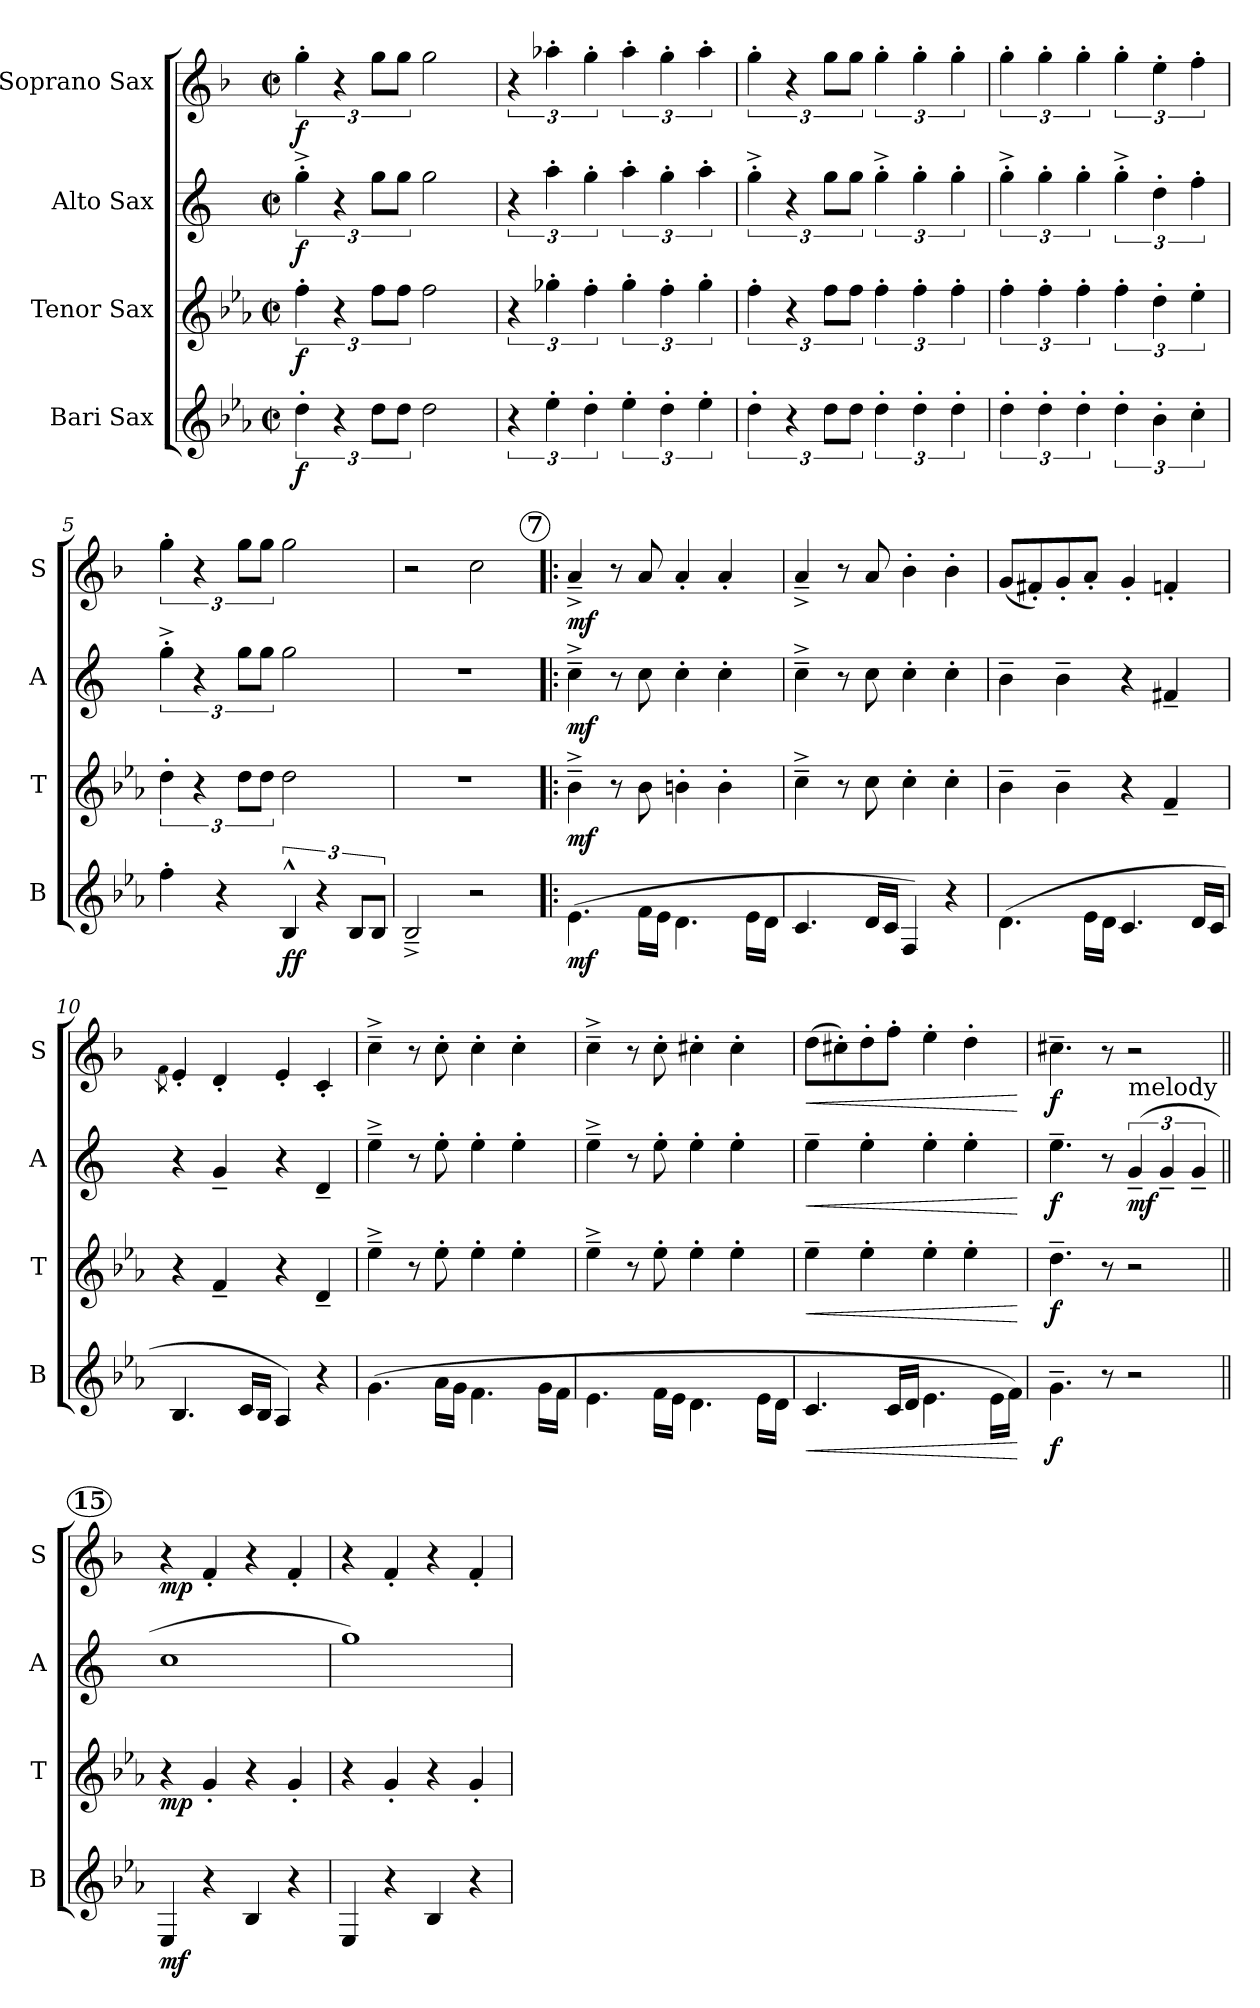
**kern	**dynam	**kern	**dynam	**kern	**dynam	**kern	**dynam
*part4	*part4	*part3	*part3	*part2	*part2	*part1	*part1
*staff4	*staff4	*staff3	*staff3	*staff2	*staff2	*staff1	*staff1
*I"Bari Sax	*	*I"Tenor Sax	*	*I"Alto Sax	*	*I"Soprano Sax	*
*I'B	*	*I'T	*	*I'A	*	*I'S	*
*clefG2	*	*clefG2	*	*clefG2	*	*clefG2	*
*ITrd12c21	*	*ITrd8c14	*	*ITrd5c9	*	*ITrd1c2	*
*k[b-e-a-]	*	*k[b-e-a-]	*	*k[b-e-a-]	*	*k[b-e-a-]	*
*E-:	*	*E-:	*	*E-:	*	*E-:	*
*M2/2	*	*M2/2	*	*M2/2	*	*M2/2	*
*met(c|)	*	*met(c|)	*	*met(c|)	*	*met(c|)	*
*MM240	*	*MM240	*	*MM240	*	*MM240	*
=1	=1	=1	=1	=1	=1	=1	=1
!	!LO:DY:b	!	!LO:DY:b	!	!LO:DY:b	!	!LO:DY:b
6d'>\	f	6f'>\	f	6b-^>'>\	f	6ff'>\	f
6r	.	6r	.	6r	.	6r	.
12d\L	.	12f\L	.	12b-\L	.	12ff\L	.
12d\J	.	12f\J	.	12b-\J	.	12ff\J	.
2d\	.	2f\	.	2b-\	.	2ff\	.
=2	=2	=2	=2	=2	=2	=2	=2
6r	.	6r	.	6r	.	6r	.
6e-'>\	.	6g-X'>\	.	6cc'>\	.	6gg-X'>\	.
6d'>\	.	6f'>\	.	6b-'>\	.	6ff'>\	.
6e-'>\	.	6g-'>\	.	6cc'>\	.	6gg-'>\	.
6d'>\	.	6f'>\	.	6b-'>\	.	6ff'>\	.
6e-'>\	.	6g-'>\	.	6cc'>\	.	6gg-'>\	.
=3	=3	=3	=3	=3	=3	=3	=3
6d'>\	.	6f'>\	.	6b-^>'>\	.	6ff'>\	.
6r	.	6r	.	6r	.	6r	.
12d\L	.	12f\L	.	12b-\L	.	12ff\L	.
12d\J	.	12f\J	.	12b-\J	.	12ff\J	.
6d'>\	.	6f'>\	.	6b-^>'>\	.	6ff'>\	.
6d'>\	.	6f'>\	.	6b-'>\	.	6ff'>\	.
6d'>\	.	6f'>\	.	6b-'>\	.	6ff'>\	.
=4	=4	=4	=4	=4	=4	=4	=4
6d'>\	.	6f'>\	.	6b-^>'>\	.	6ff'>\	.
6d'>\	.	6f'>\	.	6b-'>\	.	6ff'>\	.
6d'>\	.	6f'>\	.	6b-'>\	.	6ff'>\	.
6d'>\	.	6f'>\	.	6b-^>'>\	.	6ff'>\	.
6B-'>\	.	6d'>\	.	6f'>\	.	6dd'>\	.
6c'>\	.	6e-'>\	.	6a-'>\	.	6ee-'>\	.
=5	=5	=5	=5	=5	=5	=5	=5
4f'>\	.	6d'>\	.	6b-^>'>\	.	6ff'>\	.
.	.	6r	.	6r	.	6r	.
4r	.	.	.	.	.	.	.
.	.	12d\L	.	12b-\L	.	12ff\L	.
.	.	12d\J	.	12b-\J	.	12ff\J	.
!	!LO:DY:b	!	!	!	!	!	!
6BB-^^>/	ff	2d\	.	2b-\	.	2ff\	.
6r	.	.	.	.	.	.	.
12BB-/L	.	.	.	.	.	.	.
12BB-/J	.	.	.	.	.	.	.
=6	=6	=6	=6	=6	=6	=6	=6
2BB-^<~</	.	1r	.	1r	.	2r	.
2r	.	.	.	.	.	2b-\	.
!!LO:PB:g=z
!!LO:REH:place=s1:a:B:enc=circle:fs=14.4:t=7
=7!|:	=7!|:	=7!|:	=7!|:	=7!|:	=7!|:	=7!|:	=7!|:
!	!LO:DY:b	!	!LO:DY:b	!	!LO:DY:b	!	!LO:DY:b
(>4.E-\	mf	4B-^>~>\	mf	4e-^>~>\	mf	4g^<~</	mf
.	.	8r	.	8r	.	8r	.
16F\LL	.	8B-\	.	8e-\	.	8g/	.
16E-\JJ	.	.	.	.	.	.	.
4.D\	.	4Bn'>\	.	4e-'>\	.	4g'</	.
.	.	4B'>\	.	4e-'>\	.	4g'</	.
16E-\LL	.	.	.	.	.	.	.
16D\JJ	.	.	.	.	.	.	.
=8	=8	=8	=8	=8	=8	=8	=8
4.C/	.	4c^>~>\	.	4e-^>~>\	.	4g^<~</	.
.	.	8r	.	8r	.	8r	.
16D/LL	.	8c\	.	8e-\	.	8g/	.
16C/JJ	.	.	.	.	.	.	.
4FF/)	.	4c'>\	.	4e-'>\	.	4a-'>\	.
4r	.	4c'>\	.	4e-'>\	.	4a-'>\	.
=9	=9	=9	=9	=9	=9	=9	=9
(>4.D\	.	4B-i~>\	.	4d~>\	.	(<8f/L	.
.	.	.	.	.	.	8en'</)	.
.	.	4B-~>\	.	4d~>\	.	8f'</	.
16E-\LL	.	.	.	.	.	8g'</J	.
16D\JJ	.	.	.	.	.	.	.
4.C/	.	4r	.	4r	.	4f'</	.
.	.	4F~</	.	4An~</	.	4e-X'</	.
16D/LL	.	.	.	.	.	.	.
16C/JJ	.	.	.	.	.	.	.
=10	=10	=10	=10	=10	=10	=10	=10
.	.	.	.	.	.	8qe-\	.
4.BB-/	.	4r	.	4r	.	4d'</	.
.	.	4F~</	.	4B-~</	.	4c'</	.
16C/LL	.	.	.	.	.	.	.
16BB-/JJ	.	.	.	.	.	.	.
4AA-/)	.	4r	.	4r	.	4d'</	.
4r	.	4D~</	.	4F~</	.	4B-'</	.
=11	=11	=11	=11	=11	=11	=11	=11
(>4.G\	.	4e-^>~>\	.	4g^>~>\	.	4b-^>~>\	.
.	.	8r	.	8r	.	8r	.
16A-\LL	.	8e-'>\	.	8g'>\	.	8b-'>\	.
16G\JJ	.	.	.	.	.	.	.
4.F\	.	4e-'>\	.	4g'>\	.	4b-'>\	.
.	.	4e-'>\	.	4g'>\	.	4b-'>\	.
16G\LL	.	.	.	.	.	.	.
16F\JJ	.	.	.	.	.	.	.
=12	=12	=12	=12	=12	=12	=12	=12
4.E-\	.	4e-^>~>\	.	4g^>~>\	.	4b-^>~>\	.
.	.	8r	.	8r	.	8r	.
16F\LL	.	8e-'>\	.	8g'>\	.	8b-'>\	.
16E-\JJ	.	.	.	.	.	.	.
4.D\	.	4e-'>\	.	4g'>\	.	4bn'>\	.
.	.	4e-'>\	.	4g'>\	.	4b'>\	.
16E-\LL	.	.	.	.	.	.	.
16D\JJ	.	.	.	.	.	.	.
=13	=13	=13	=13	=13	=13	=13	=13
!	!LO:HP:b	!	!LO:HP:b	!	!LO:HP:b	!	!LO:HP:b
4.C/	<	4e-~>\	<	4g~>\	<	(>8cc\L	<
.	.	.	.	.	.	8bn'>\)	.
.	.	4e-'>\	.	4g'>\	.	8cc'>\	.
16C/LL	.	.	.	.	.	8ee-'>\J	.
16D/JJ	.	.	.	.	.	.	.
4.E-\	.	4e-'>\	.	4g'>\	.	4dd'>'>\	.
.	.	4e-'>\	.	4g'>\	.	4cc'>'>\	.
16E-\LL	.	.	.	.	.	.	.
16F\JJ)	.	.	.	.	.	.	.
.	[	.	[	.	[	.	[
=14	=14	=14	=14	=14	=14	=14	=14
!	!LO:DY:b	!	!LO:DY:b	!	!LO:DY:b	!	!LO:DY:b
4.G~>\	f	4.d~>\	f	4.g~>\	f	4.bn~>\	f
8r	.	8r	.	8r	.	8r	.
!	!	!	!	!LO:TX:a:t=melody	!	!	!
!	!	!	!	!	!LO:DY:b	!	!
2r	.	2r	.	(>6B-~</	mf	2r	.
.	.	.	.	6B-~</	.	.	.
.	.	.	.	6B-~</	.	.	.
!!LO:LB:g=z
!!LO:REH:place=s1:a:B:enc=circle:fs=14.4:t=15
=15||	=15||	=15||	=15||	=15||	=15||	=15||	=15||
!	!LO:DY:b	!	!LO:DY:b	!	!	!	!LO:DY:b
4EE-/	mf	4r	mp	1e-	.	4r	mp
4r	.	4G'</	.	.	.	4e-'</	.
4BB-/	.	4r	.	.	.	4r	.
4r	.	4G'</	.	.	.	4e-'</	.
=16	=16	=16	=16	=16	=16	=16	=16
4EE-/	.	4r	.	1b-)	.	4r	.
4r	.	4G'</	.	.	.	4e-'</	.
4BB-/	.	4r	.	.	.	4r	.
4r	.	4G'</	.	.	.	4e-'</	.
=	=	=	=	=	=	=	=
*-	*-	*-	*-	*-	*-	*-	*-
